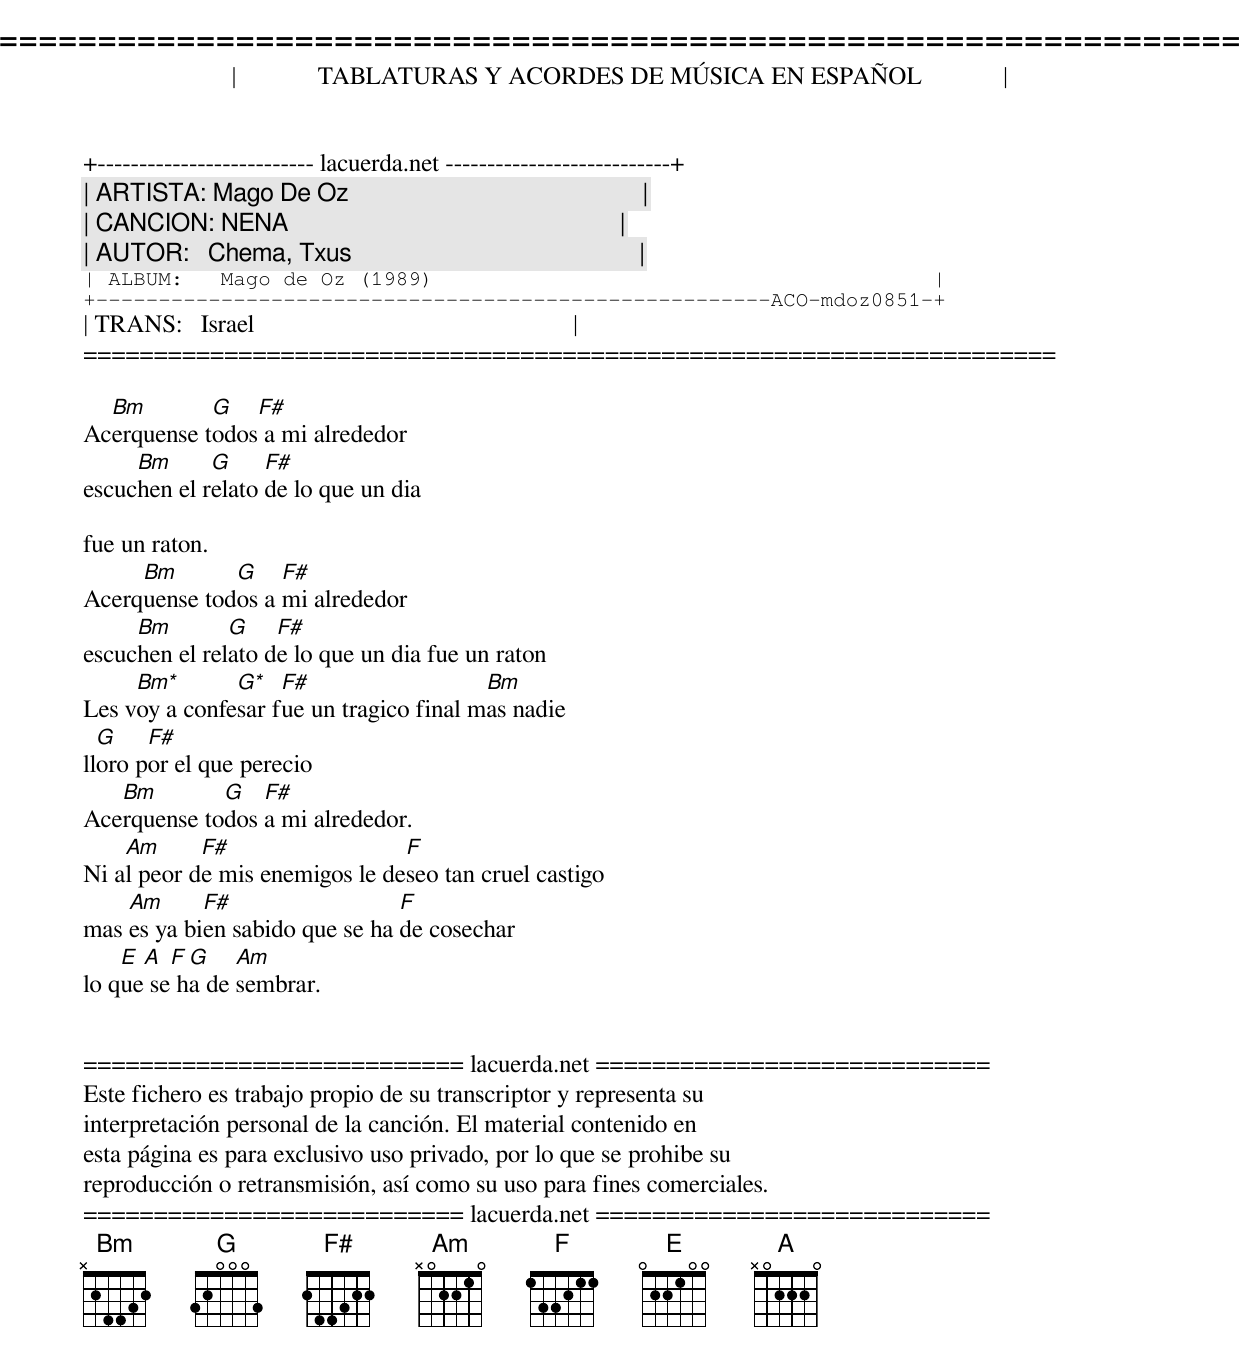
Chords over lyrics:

=====================================================================
|             TABLATURAS Y ACORDES DE MÚSICA EN ESPAÑOL             |
+-------------------------- lacuerda.net ---------------------------+
| ARTISTA: Mago De Oz                                               |
| CANCION: NENA                                                     |
| AUTOR:   Chema, Txus                                              |
| ALBUM:   Mago de Oz (1989)                                        |
+------------------------------------------------------ACO-mdoz0851-+
| TRANS:   Israel                                                   |
=====================================================================

  Bm        G   F#
Acerquense todos a mi alrededor
     Bm      G     F#
escuchen el relato de lo que un dia

fue un raton.
     Bm       G    F#
Acerquense todos a mi alrededor
     Bm        G    F#
escuchen el relato de lo que un dia fue un raton
     Bm*       G*   F#                   Bm
Les voy a confesar fue un tragico final mas nadie
  G    F#
lloro por el que perecio
   Bm        G   F#
Acerquense todos a mi alrededor.
    Am      F#                  F
Ni al peor de mis enemigos le deseo tan cruel castigo
    Am      F#                  F
mas es ya bien sabido que se ha de cosechar
    E A  F G    Am
lo que se ha de sembrar.


=========================== lacuerda.net ============================
Este fichero es trabajo propio de su transcriptor y representa su
interpretación personal de la canción. El material contenido en
esta página es para exclusivo uso privado, por lo que se prohibe su
reproducción o retransmisión, así como su uso para fines comerciales.
=========================== lacuerda.net ============================
